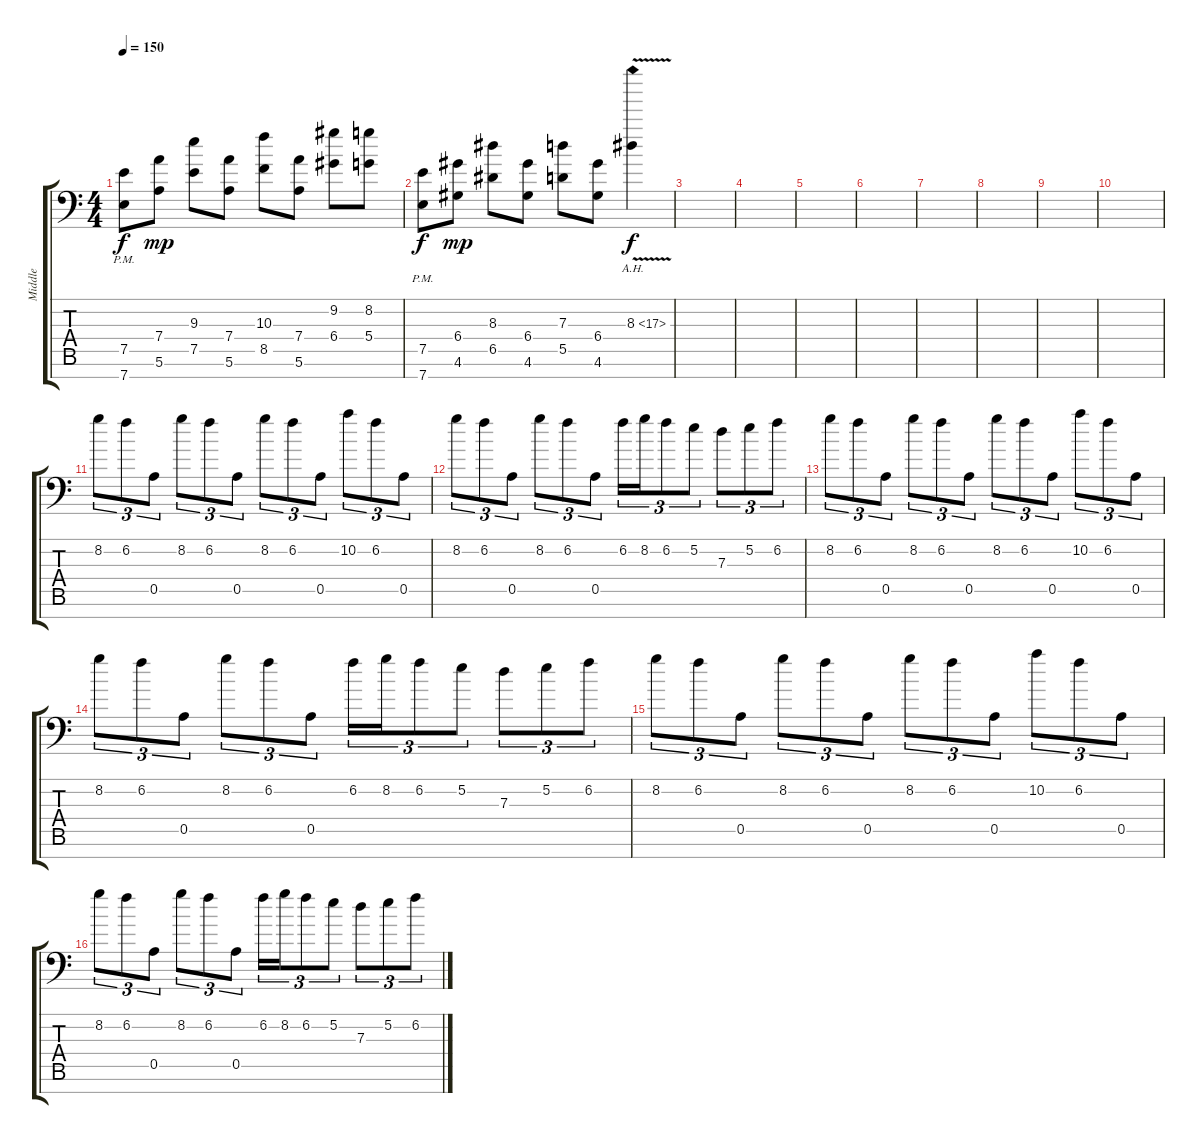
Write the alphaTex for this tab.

\track ("Middle" "Middle") {instrument distortionguitar}
\staff {score tabs}
\tuning (E4 B3 G3 D3 A2 E2 A1) {hide}
\ts (4 4)
\tempo 150
\clef f4
\ks c
(7.5{pm} 7.7{pm}).8{dy f} (7.4 5.6).8{dy mp} (9.3 7.5).8 (7.4 5.6).8 (10.3 8.5).8 (7.4 5.6).8 (9.2 6.4).8 (8.2 5.4).8 |
(7.5{pm} 7.7{pm}).8{dy f} (6.4 4.6).8{dy mp} (8.3 6.5).8 (6.4 4.6).8 (7.3 5.5).8 (6.4 4.6).8 8.3{ah 9 v}.4{dy f} |
|
|
|
|
|
|
|
|
8.2.8{tu (3 2) volume 11 balance 4 instrument distortionguitar} 6.2.8{tu (3 2)} 0.5.8{tu (3 2)} 8.2.8{tu (3 2)} 6.2.8{tu (3 2)} 0.5.8{tu (3 2)} 8.2.8{tu (3 2)} 6.2.8{tu (3 2)} 0.5.8{tu (3 2)} 10.2.8{tu (3 2)} 6.2.8{tu (3 2)} 0.5.8{tu (3 2)} |
8.2.8{tu (3 2) volume 0} 6.2.8{tu (3 2)} 0.5.8{tu (3 2)} 8.2.8{tu (3 2)} 6.2.8{tu (3 2)} 0.5.8{tu (3 2)} 6.2.16{tu (3 2)} 8.2.16{tu (3 2)} 6.2.8{tu (3 2)} 5.2.8{tu (3 2)} 7.3.8{tu (3 2)} 5.2.8{tu (3 2)} 6.2.8{tu (3 2)} |
8.2.8{tu (3 2)} 6.2.8{tu (3 2)} 0.5.8{tu (3 2)} 8.2.8{tu (3 2)} 6.2.8{tu (3 2)} 0.5.8{tu (3 2)} 8.2.8{tu (3 2)} 6.2.8{tu (3 2)} 0.5.8{tu (3 2)} 10.2.8{tu (3 2)} 6.2.8{tu (3 2)} 0.5.8{tu (3 2)} |
8.2.8{tu (3 2)} 6.2.8{tu (3 2)} 0.5.8{tu (3 2)} 8.2.8{tu (3 2)} 6.2.8{tu (3 2)} 0.5.8{tu (3 2)} 6.2.16{tu (3 2)} 8.2.16{tu (3 2)} 6.2.8{tu (3 2)} 5.2.8{tu (3 2)} 7.3.8{tu (3 2)} 5.2.8{tu (3 2)} 6.2.8{tu (3 2)} |
8.2.8{tu (3 2)} 6.2.8{tu (3 2)} 0.5.8{tu (3 2)} 8.2.8{tu (3 2)} 6.2.8{tu (3 2)} 0.5.8{tu (3 2)} 8.2.8{tu (3 2)} 6.2.8{tu (3 2)} 0.5.8{tu (3 2)} 10.2.8{tu (3 2)} 6.2.8{tu (3 2)} 0.5.8{tu (3 2)} |
8.2.8{tu (3 2)} 6.2.8{tu (3 2)} 0.5.8{tu (3 2)} 8.2.8{tu (3 2)} 6.2.8{tu (3 2)} 0.5.8{tu (3 2)} 6.2.16{tu (3 2)} 8.2.16{tu (3 2)} 6.2.8{tu (3 2)} 5.2.8{tu (3 2)} 7.3.8{tu (3 2)} 5.2.8{tu (3 2)} 6.2.8{tu (3 2)}
